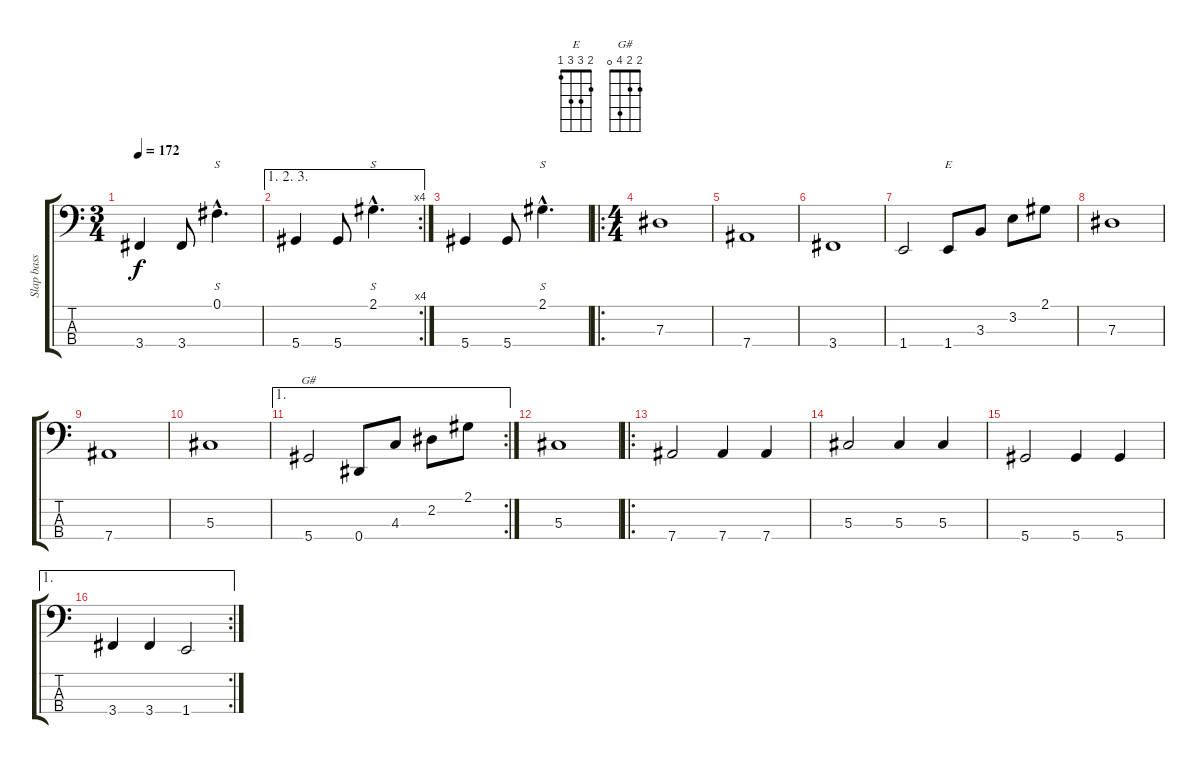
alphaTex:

\track ("Slap bass (Hed)" "Slap bass ") {instrument slapbass1}
\staff {score tabs}
\tuning (Gb2 Db2 Ab1 Eb1) {hide}
\chord ("E" 2 3 3 1)
\chord ("G#" 2 2 4 0)
\ts (3 4)
\tempo 172
\clef f4
\ks c
3.4.4{dy f} 3.4.8 0.1{hac}.4{s d} |
\ae (1 2 3)
\rc 4
5.4.4 5.4.8 2.1{hac}.4{s d} |
5.4.4 5.4.8 2.1{hac}.4{s d} |
\ro
\ts (4 4)
7.3.1 |
7.4.1 |
3.4.1 |
1.4.2 1.4.8{ch "E"} 3.3.8 3.2.8 2.1.8 |
7.3.1 |
7.4.1 |
5.3.1 |
\ae 1
\rc 2
5.4.2{ch "G#"} 0.4.8 4.3.8 2.2.8 2.1.8 |
5.3.1 |
\ro
7.4.2 7.4.4 7.4.4 |
5.3.2 5.3.4 5.3.4 |
5.4.2 5.4.4 5.4.4 |
\ae 1
\rc 2
3.4.4 3.4.4 1.4.2
